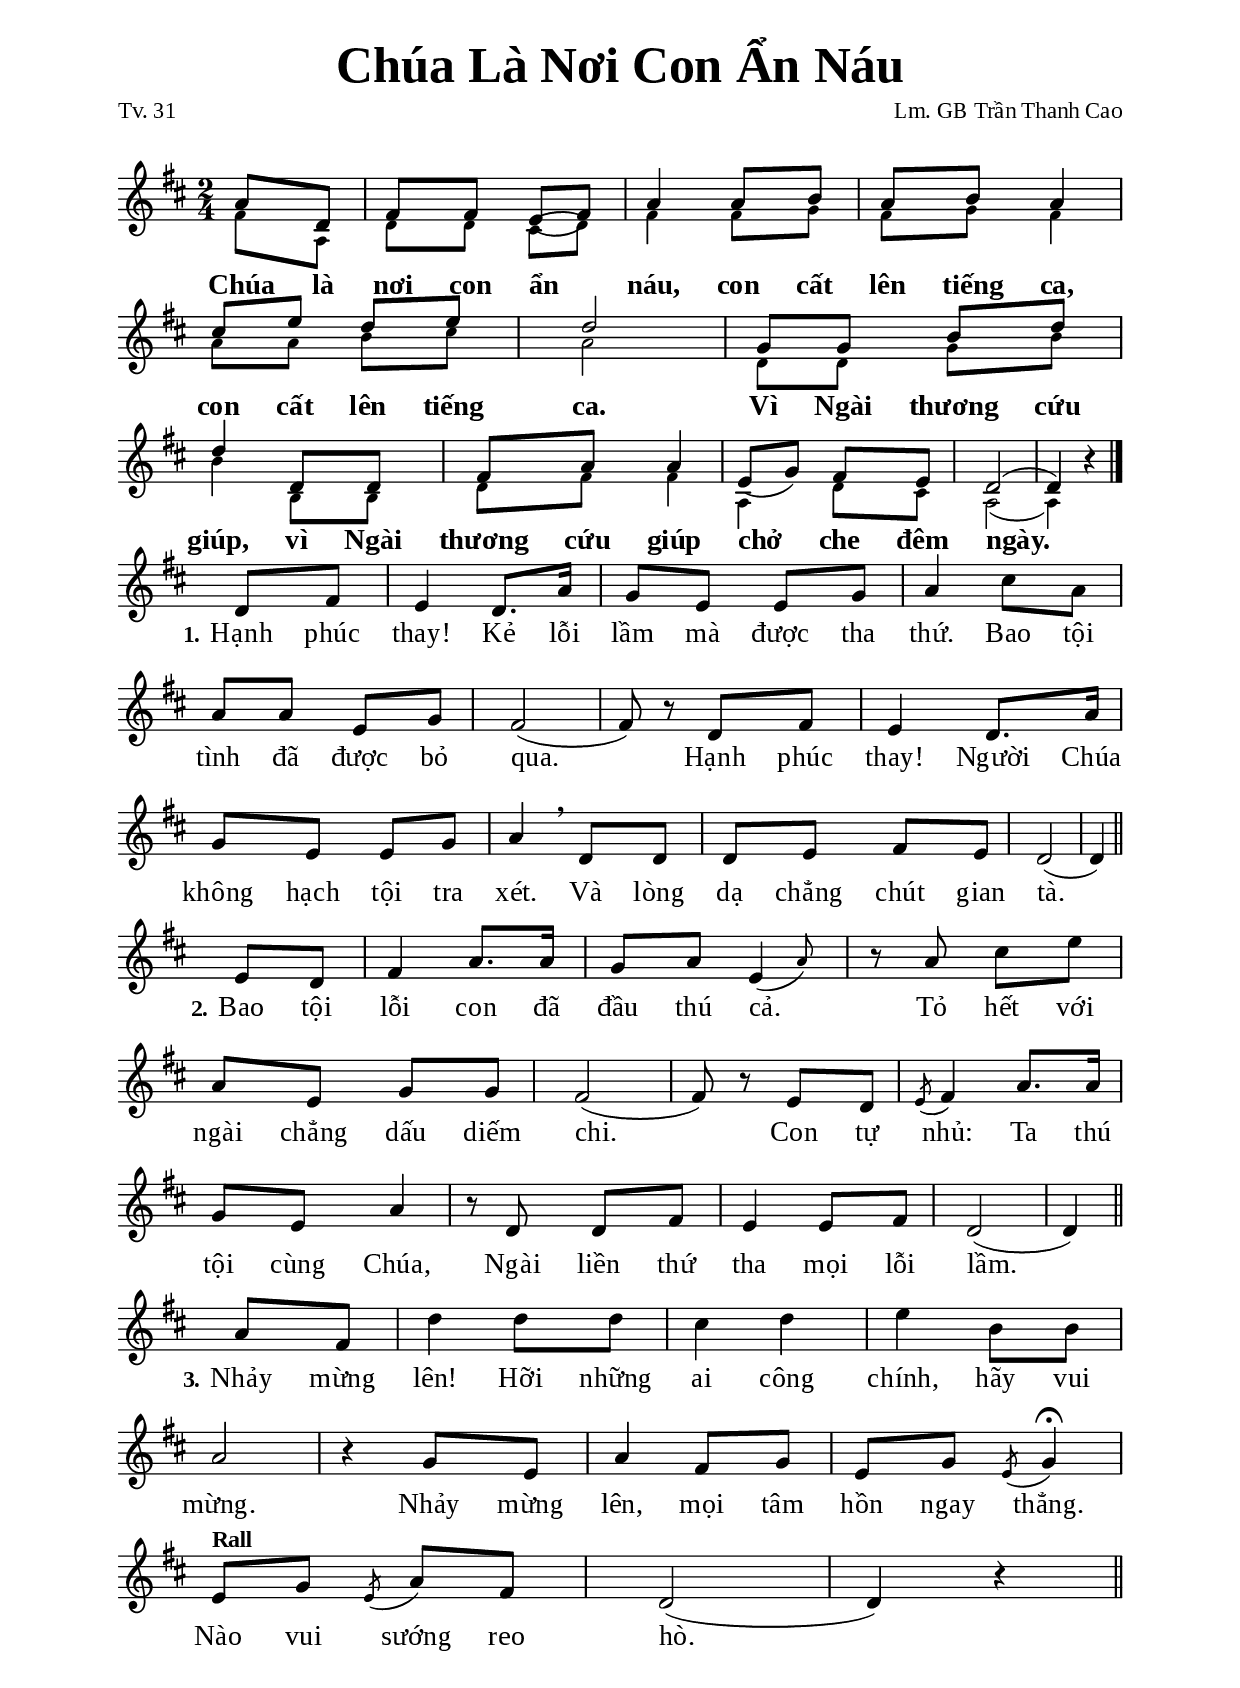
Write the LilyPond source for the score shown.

% Cài đặt chung
\version "2.22.1"
\include "english.ly"

\header {
  title = \markup { \fontsize #3 "Chúa Là Nơi Con Ẩn Náu" }
  poet = "Tv. 31"
  composer = "Lm. GB Trần Thanh Cao"
  arranger = " "
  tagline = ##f
}

\paper {
  #(set-paper-size "a4")
  top-margin = 10\mm
  bottom-margin = 10\mm
  left-margin = 20\mm
  right-margin = 20\mm
  indent = #0
  #(define fonts
    (make-pango-font-tree
      "Liberation Serif"
      "Liberation Serif"
      "Liberation Serif"
      (/ 20 20)))
  page-count = #1
  system-system-spacing = #'((basic-distance . 13))
  score-system-spacing = #'((basic-distance . 13))
}

% Nhạc điệp khúc
nhacDiepKhucSop = \relative c'' {
  \partial 4 a8 d, |
  fs fs e _(fs) |
  a4 a8 b |
  a b a4 |
  cs8 e d e |
  d2 |
  g,8 g b d |
  d4 d,8 d |
  fs a a4 |
  e8 _(g) fs e |
  d2 ( |
  d4) r \bar "|."
}

nhacDiepKhucBass = \relative c' {
  \override NoteHead.font-size = #-2
  \partial 4 fs8 a, |
  d d cs ^(d) |
  fs4 fs8 g |
  fs g fs4 |
  a8 a b cs |
  a2 |
  d,8 d g b |
  b4 b,8 b |
  d fs fs4 |
  a, d8 cs |
  a2 ( |
  a4) r
}

% Nhạc phiên khúc
nhacPhienKhucMot = \relative c' {
  \partial 4 d8 fs |
  e4 d8. a'16 |
  g8 e e g |
  a4 cs8 a |
  a a e g |
  fs2 ( |
  fs8) r d fs |
  e4 d8. a'16 |
  g8 e e g |
  a4 \breathe d,8 d |
  d e fs e |
  d2 ( |
  d4) \bar "||"
}

nhacPhienKhucHai = \relative c' {
  \partial 4 e8 d |
  fs4 a8. a16 |
  g8 a \afterGrace e4 (a8) |
  r8 a cs e |
  a, e g g |
  fs2 ( |
  fs8) r e d |
  \acciaccatura e8 fs4 a8. a16 |
  g8 e a4 |
  r8 d, d fs |
  e4 e8 fs |
  d2 ( |
  d4) \bar "||"
}

nhacPhienKhucBa = \relative c'' {
  \partial 4 a8 fs |
  d'4 d8 d |
  cs4 d |
  e b8 b |
  a2 |
  r4 g8 e |
  a4 fs8 g |
  e g \acciaccatura e8 g4 \fermata |
  \tempo "Rall" e8 g \acciaccatura e8 a fs |
  d2 ( |
  d4) r \bar "||"
}

% Lời điệp khúc
loiDiepKhuc = \lyricmode {
  Chúa là nơi con ẩn náu, con cất lên tiếng ca,
  con cất lên tiếng ca.
  Vì Ngài thương cứu giúp,
  vì Ngài thương cứu giúp chở che đêm ngày.
}

% Lời phiên khúc
loiPhienKhucMot = \lyricmode {
  \set stanza = #"1."
  Hạnh phúc thay! Kẻ lỗi lầm mà được tha thứ.
  Bao tội tình đã được bỏ qua.
  Hạnh phúc thay! Người Chúa không hạch tội tra xét.
  Và lòng dạ chẳng chút gian tà.
}

loiPhienKhucHai = \lyricmode {
  \set stanza = #"2."
  Bao tội lỗi con đã đầu thú cả.
  Tỏ hết với ngài chẳng dấu diếm chi.
  Con tự nhủ: Ta thú tội cùng Chúa,
  Ngài liền thứ tha mọi lỗi lầm.
}

loiPhienKhucBa = \lyricmode {
  \set stanza = #"3."
  Nhảy mừng lên! Hỡi những ai công chính,
  hãy vui mừng.
  Nhảy mừng lên, mọi tâm hồn ngay thẳng.
  Nào vui sướng reo hò.
}


% Dàn trang
\score {
  \new ChoirStaff <<
    \new Staff = diepKhuc \with {
        \consists "Merge_rests_engraver"
        %\magnifyStaff #(magstep +1)
      }
      <<
      \new Voice = beSop {
        \voiceOne \key d \major \time 2/4 \nhacDiepKhucSop
      }
      \new Voice = beBas {
        \voiceTwo \key d \major \time 2/4 \nhacDiepKhucBass
      }
    >>
    \new Lyrics \lyricsto beSop \loiDiepKhuc
  >>
  \layout {
    \override Lyrics.LyricText.font-series = #'bold
    \override Lyrics.LyricText.font-size = #+2
    \override Lyrics.LyricSpace.minimum-distance = #3.5
    \override Score.BarNumber.break-visibility = ##(#f #f #f)
    \override Score.SpacingSpanner.uniform-stretching = ##t
  }
}

\score {
  \new ChoirStaff <<
    \new Staff = phienKhuc \with {
        %\magnifyStaff #(magstep +1)
      }
      <<
      \new Voice = beSop {
        \key d \major \time 2/4 \nhacPhienKhucMot
      }
    >>
    \new Lyrics \lyricsto beSop \loiPhienKhucMot
  >>
  \layout {
    \override Staff.TimeSignature.transparent = ##t
    \override Lyrics.LyricText.font-size = #+2
    \override Lyrics.LyricSpace.minimum-distance = #3
    \override Score.BarNumber.break-visibility = ##(#f #f #f)
    \override Score.SpacingSpanner.uniform-stretching = ##t
  }
}

\score {
  \new ChoirStaff <<
    \new Staff = phienKhuc \with {
        %\magnifyStaff #(magstep +1)
      }
      <<
      \new Voice = beSop {
        \key d \major \time 2/4 \nhacPhienKhucHai
      }
    >>
    \new Lyrics \lyricsto beSop \loiPhienKhucHai
  >>
  \layout {
    \override Staff.TimeSignature.transparent = ##t
    \override Lyrics.LyricText.font-size = #+2
    \override Lyrics.LyricSpace.minimum-distance = #3.5
    \override Score.BarNumber.break-visibility = ##(#f #f #f)
    \override Score.SpacingSpanner.uniform-stretching = ##t
  }
}

\score {
  \new ChoirStaff <<
    \new Staff = phienKhuc \with {
        %\magnifyStaff #(magstep +1)
      }
      <<
      \new Voice = beSop {
        \key d \major \time 2/4 \nhacPhienKhucBa
      }
    >>
    \new Lyrics \lyricsto beSop \loiPhienKhucBa
  >>
  \layout {
    \override Staff.TimeSignature.transparent = ##t
    \override Lyrics.LyricText.font-size = #+2
    \override Lyrics.LyricSpace.minimum-distance = #3.5
    \override Score.BarNumber.break-visibility = ##(#f #f #f)
    \override Score.SpacingSpanner.uniform-stretching = ##t
  }
}
